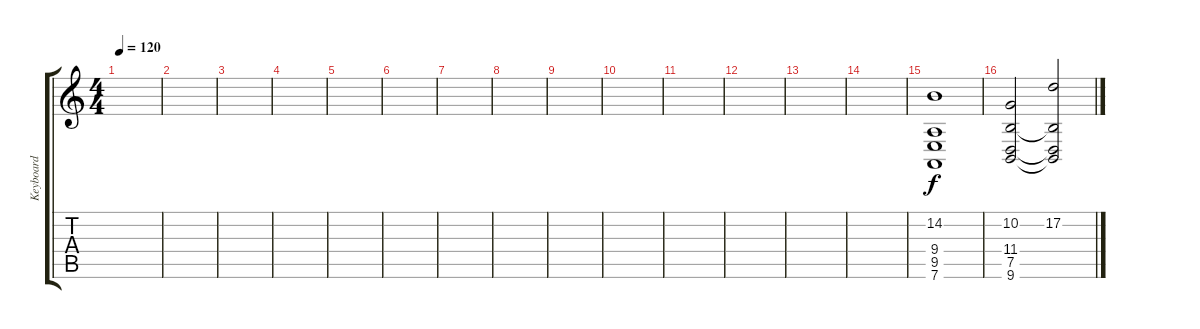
\track ("Keyboard" "Keyboard") {instrument stringensemble1}
\staff {score tabs}
\tuning (D4 A3 F3 C3 G2 D2) {hide}
\ts (4 4)
\tempo 120
\clef g2
\ks c
|
|
|
|
|
|
|
|
|
|
|
|
|
|
(14.2 9.4 9.5 7.6).1 |
(10.2 11.4 7.5 9.6).2 (17.2 11.4{t} 7.5{t} 9.6{t}).2
